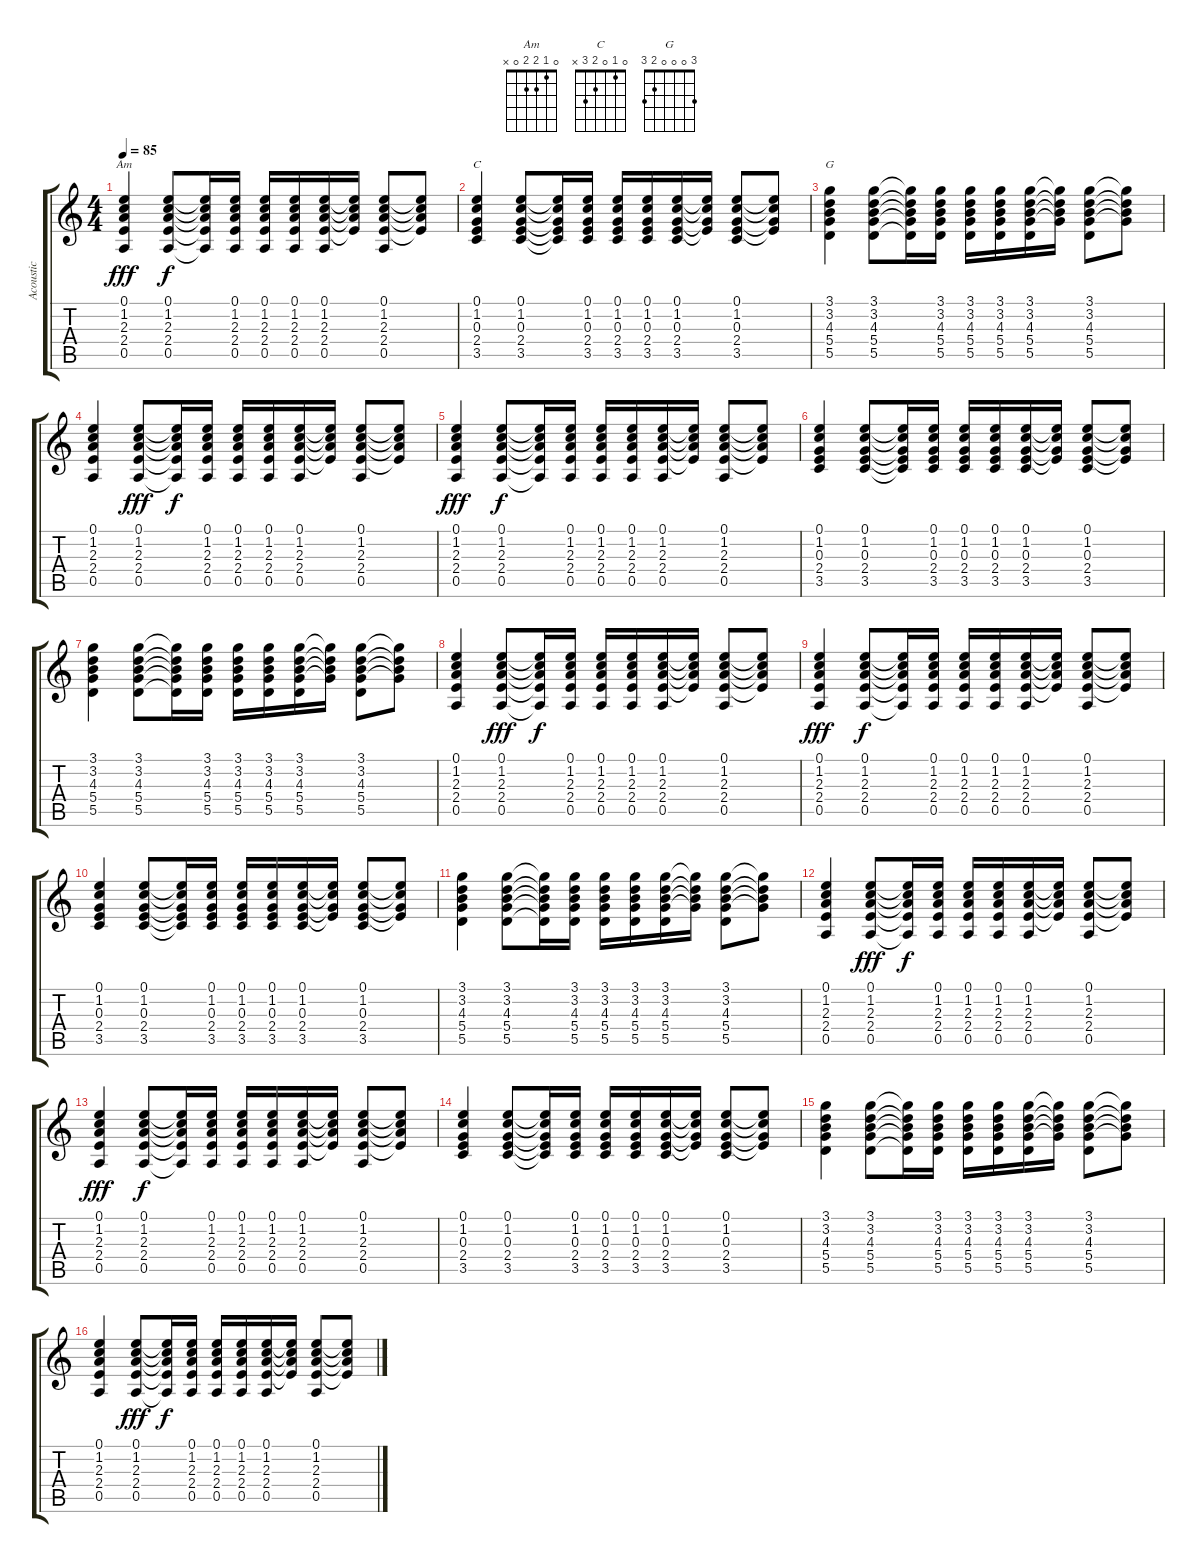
\track (" Acoustic Guitar" " Acoustic ") {instrument acousticguitarsteel}
\staff {score tabs}
\tuning (E4 B3 G3 D3 A2 E2) {hide}
\chord ("Am" 0 1 2 2 0 x)
\chord ("C" 0 1 0 2 3 x)
\chord ("G" 3 0 0 0 2 3)
\ts (4 4)
\tempo 85
\clef g2
\ks c
(0.1 1.2 2.3 2.4 0.5).4{ch "Am" dy fff instrument acousticguitarsteel} (0.1 1.2 2.3 2.4 0.5).8{dy f} (0.1{t} 1.2{t} 2.3{t} 2.4{t} 0.5{t}).16 (0.1 1.2 2.3 2.4 0.5).16 (0.1 1.2 2.3 2.4 0.5).16 (0.1 1.2 2.3 2.4 0.5).16 (0.1 1.2 2.3 2.4 0.5).16 (0.1{t} 1.2{t} 2.3{t} 2.4{t}).16 (0.1 1.2 2.3 2.4 0.5).8 (0.1{t} 1.2{t} 2.3{t} 2.4{t}).8 |
(0.1 1.2 0.3 2.4 3.5).4{ch "C"} (0.1 1.2 0.3 2.4 3.5).8 (0.1{t} 1.2{t} 0.3{t} 2.4{t} 3.5{t}).16 (0.1 1.2 0.3 2.4 3.5).16 (0.1 1.2 0.3 2.4 3.5).16 (0.1 1.2 0.3 2.4 3.5).16 (0.1 1.2 0.3 2.4 3.5).16 (0.1{t} 1.2{t} 0.3{t} 2.4{t}).16 (0.1 1.2 0.3 2.4 3.5).8 (0.1{t} 1.2{t} 0.3{t} 2.4{t}).8 |
(3.1 3.2 4.3 5.4 5.5).4{ch "G"} (3.1 3.2 4.3 5.4 5.5).8 (3.1{t} 3.2{t} 4.3{t} 5.4{t} 5.5{t}).16 (3.1 3.2 4.3 5.4 5.5).16 (3.1 3.2 4.3 5.4 5.5).16 (3.1 3.2 4.3 5.4 5.5).16 (3.1 3.2 4.3 5.4 5.5).16 (3.1{t} 3.2{t} 4.3{t} 5.4{t}).16 (3.1 3.2 4.3 5.4 5.5).8 (3.1{t} 3.2{t} 4.3{t} 5.4{t}).8 |
(0.1 1.2 2.3 2.4 0.5).4 (0.1 1.2 2.3 2.4 0.5).8{dy fff} (0.1{t} 1.2{t} 2.3{t} 2.4{t} 0.5{t}).16{dy f} (0.1 1.2 2.3 2.4 0.5).16 (0.1 1.2 2.3 2.4 0.5).16 (0.1 1.2 2.3 2.4 0.5).16 (0.1 1.2 2.3 2.4 0.5).16 (0.1{t} 1.2{t} 2.3{t} 2.4{t}).16 (0.1 1.2 2.3 2.4 0.5).8 (0.1{t} 1.2{t} 2.3{t} 2.4{t}).8 |
(0.1 1.2 2.3 2.4 0.5).4{dy fff} (0.1 1.2 2.3 2.4 0.5).8{dy f} (0.1{t} 1.2{t} 2.3{t} 2.4{t} 0.5{t}).16 (0.1 1.2 2.3 2.4 0.5).16 (0.1 1.2 2.3 2.4 0.5).16 (0.1 1.2 2.3 2.4 0.5).16 (0.1 1.2 2.3 2.4 0.5).16 (0.1{t} 1.2{t} 2.3{t} 2.4{t}).16 (0.1 1.2 2.3 2.4 0.5).8 (0.1{t} 1.2{t} 2.3{t} 2.4{t}).8 |
(0.1 1.2 0.3 2.4 3.5).4 (0.1 1.2 0.3 2.4 3.5).8 (0.1{t} 1.2{t} 0.3{t} 2.4{t} 3.5{t}).16 (0.1 1.2 0.3 2.4 3.5).16 (0.1 1.2 0.3 2.4 3.5).16 (0.1 1.2 0.3 2.4 3.5).16 (0.1 1.2 0.3 2.4 3.5).16 (0.1{t} 1.2{t} 0.3{t} 2.4{t}).16 (0.1 1.2 0.3 2.4 3.5).8 (0.1{t} 1.2{t} 0.3{t} 2.4{t}).8 |
(3.1 3.2 4.3 5.4 5.5).4 (3.1 3.2 4.3 5.4 5.5).8 (3.1{t} 3.2{t} 4.3{t} 5.4{t} 5.5{t}).16 (3.1 3.2 4.3 5.4 5.5).16 (3.1 3.2 4.3 5.4 5.5).16 (3.1 3.2 4.3 5.4 5.5).16 (3.1 3.2 4.3 5.4 5.5).16 (3.1{t} 3.2{t} 4.3{t} 5.4{t}).16 (3.1 3.2 4.3 5.4 5.5).8 (3.1{t} 3.2{t} 4.3{t} 5.4{t}).8 |
(0.1 1.2 2.3 2.4 0.5).4 (0.1 1.2 2.3 2.4 0.5).8{dy fff} (0.1{t} 1.2{t} 2.3{t} 2.4{t} 0.5{t}).16{dy f} (0.1 1.2 2.3 2.4 0.5).16 (0.1 1.2 2.3 2.4 0.5).16 (0.1 1.2 2.3 2.4 0.5).16 (0.1 1.2 2.3 2.4 0.5).16 (0.1{t} 1.2{t} 2.3{t} 2.4{t}).16 (0.1 1.2 2.3 2.4 0.5).8 (0.1{t} 1.2{t} 2.3{t} 2.4{t}).8 |
(0.1 1.2 2.3 2.4 0.5).4{dy fff} (0.1 1.2 2.3 2.4 0.5).8{dy f} (0.1{t} 1.2{t} 2.3{t} 2.4{t} 0.5{t}).16 (0.1 1.2 2.3 2.4 0.5).16 (0.1 1.2 2.3 2.4 0.5).16 (0.1 1.2 2.3 2.4 0.5).16 (0.1 1.2 2.3 2.4 0.5).16 (0.1{t} 1.2{t} 2.3{t} 2.4{t}).16 (0.1 1.2 2.3 2.4 0.5).8 (0.1{t} 1.2{t} 2.3{t} 2.4{t}).8 |
(0.1 1.2 0.3 2.4 3.5).4 (0.1 1.2 0.3 2.4 3.5).8 (0.1{t} 1.2{t} 0.3{t} 2.4{t} 3.5{t}).16 (0.1 1.2 0.3 2.4 3.5).16 (0.1 1.2 0.3 2.4 3.5).16 (0.1 1.2 0.3 2.4 3.5).16 (0.1 1.2 0.3 2.4 3.5).16 (0.1{t} 1.2{t} 0.3{t} 2.4{t}).16 (0.1 1.2 0.3 2.4 3.5).8 (0.1{t} 1.2{t} 0.3{t} 2.4{t}).8 |
(3.1 3.2 4.3 5.4 5.5).4 (3.1 3.2 4.3 5.4 5.5).8 (3.1{t} 3.2{t} 4.3{t} 5.4{t} 5.5{t}).16 (3.1 3.2 4.3 5.4 5.5).16 (3.1 3.2 4.3 5.4 5.5).16 (3.1 3.2 4.3 5.4 5.5).16 (3.1 3.2 4.3 5.4 5.5).16 (3.1{t} 3.2{t} 4.3{t} 5.4{t}).16 (3.1 3.2 4.3 5.4 5.5).8 (3.1{t} 3.2{t} 4.3{t} 5.4{t}).8 |
(0.1 1.2 2.3 2.4 0.5).4 (0.1 1.2 2.3 2.4 0.5).8{dy fff} (0.1{t} 1.2{t} 2.3{t} 2.4{t} 0.5{t}).16{dy f} (0.1 1.2 2.3 2.4 0.5).16 (0.1 1.2 2.3 2.4 0.5).16 (0.1 1.2 2.3 2.4 0.5).16 (0.1 1.2 2.3 2.4 0.5).16 (0.1{t} 1.2{t} 2.3{t} 2.4{t}).16 (0.1 1.2 2.3 2.4 0.5).8 (0.1{t} 1.2{t} 2.3{t} 2.4{t}).8 |
(0.1 1.2 2.3 2.4 0.5).4{dy fff} (0.1 1.2 2.3 2.4 0.5).8{dy f} (0.1{t} 1.2{t} 2.3{t} 2.4{t} 0.5{t}).16 (0.1 1.2 2.3 2.4 0.5).16 (0.1 1.2 2.3 2.4 0.5).16 (0.1 1.2 2.3 2.4 0.5).16 (0.1 1.2 2.3 2.4 0.5).16 (0.1{t} 1.2{t} 2.3{t} 2.4{t}).16 (0.1 1.2 2.3 2.4 0.5).8 (0.1{t} 1.2{t} 2.3{t} 2.4{t}).8 |
(0.1 1.2 0.3 2.4 3.5).4 (0.1 1.2 0.3 2.4 3.5).8 (0.1{t} 1.2{t} 0.3{t} 2.4{t} 3.5{t}).16 (0.1 1.2 0.3 2.4 3.5).16 (0.1 1.2 0.3 2.4 3.5).16 (0.1 1.2 0.3 2.4 3.5).16 (0.1 1.2 0.3 2.4 3.5).16 (0.1{t} 1.2{t} 0.3{t} 2.4{t}).16 (0.1 1.2 0.3 2.4 3.5).8 (0.1{t} 1.2{t} 0.3{t} 2.4{t}).8 |
(3.1 3.2 4.3 5.4 5.5).4 (3.1 3.2 4.3 5.4 5.5).8 (3.1{t} 3.2{t} 4.3{t} 5.4{t} 5.5{t}).16 (3.1 3.2 4.3 5.4 5.5).16 (3.1 3.2 4.3 5.4 5.5).16 (3.1 3.2 4.3 5.4 5.5).16 (3.1 3.2 4.3 5.4 5.5).16 (3.1{t} 3.2{t} 4.3{t} 5.4{t}).16 (3.1 3.2 4.3 5.4 5.5).8 (3.1{t} 3.2{t} 4.3{t} 5.4{t}).8 |
(0.1 1.2 2.3 2.4 0.5).4 (0.1 1.2 2.3 2.4 0.5).8{dy fff} (0.1{t} 1.2{t} 2.3{t} 2.4{t} 0.5{t}).16{dy f} (0.1 1.2 2.3 2.4 0.5).16 (0.1 1.2 2.3 2.4 0.5).16 (0.1 1.2 2.3 2.4 0.5).16 (0.1 1.2 2.3 2.4 0.5).16 (0.1{t} 1.2{t} 2.3{t} 2.4{t}).16 (0.1 1.2 2.3 2.4 0.5).8 (0.1{t} 1.2{t} 2.3{t} 2.4{t}).8
